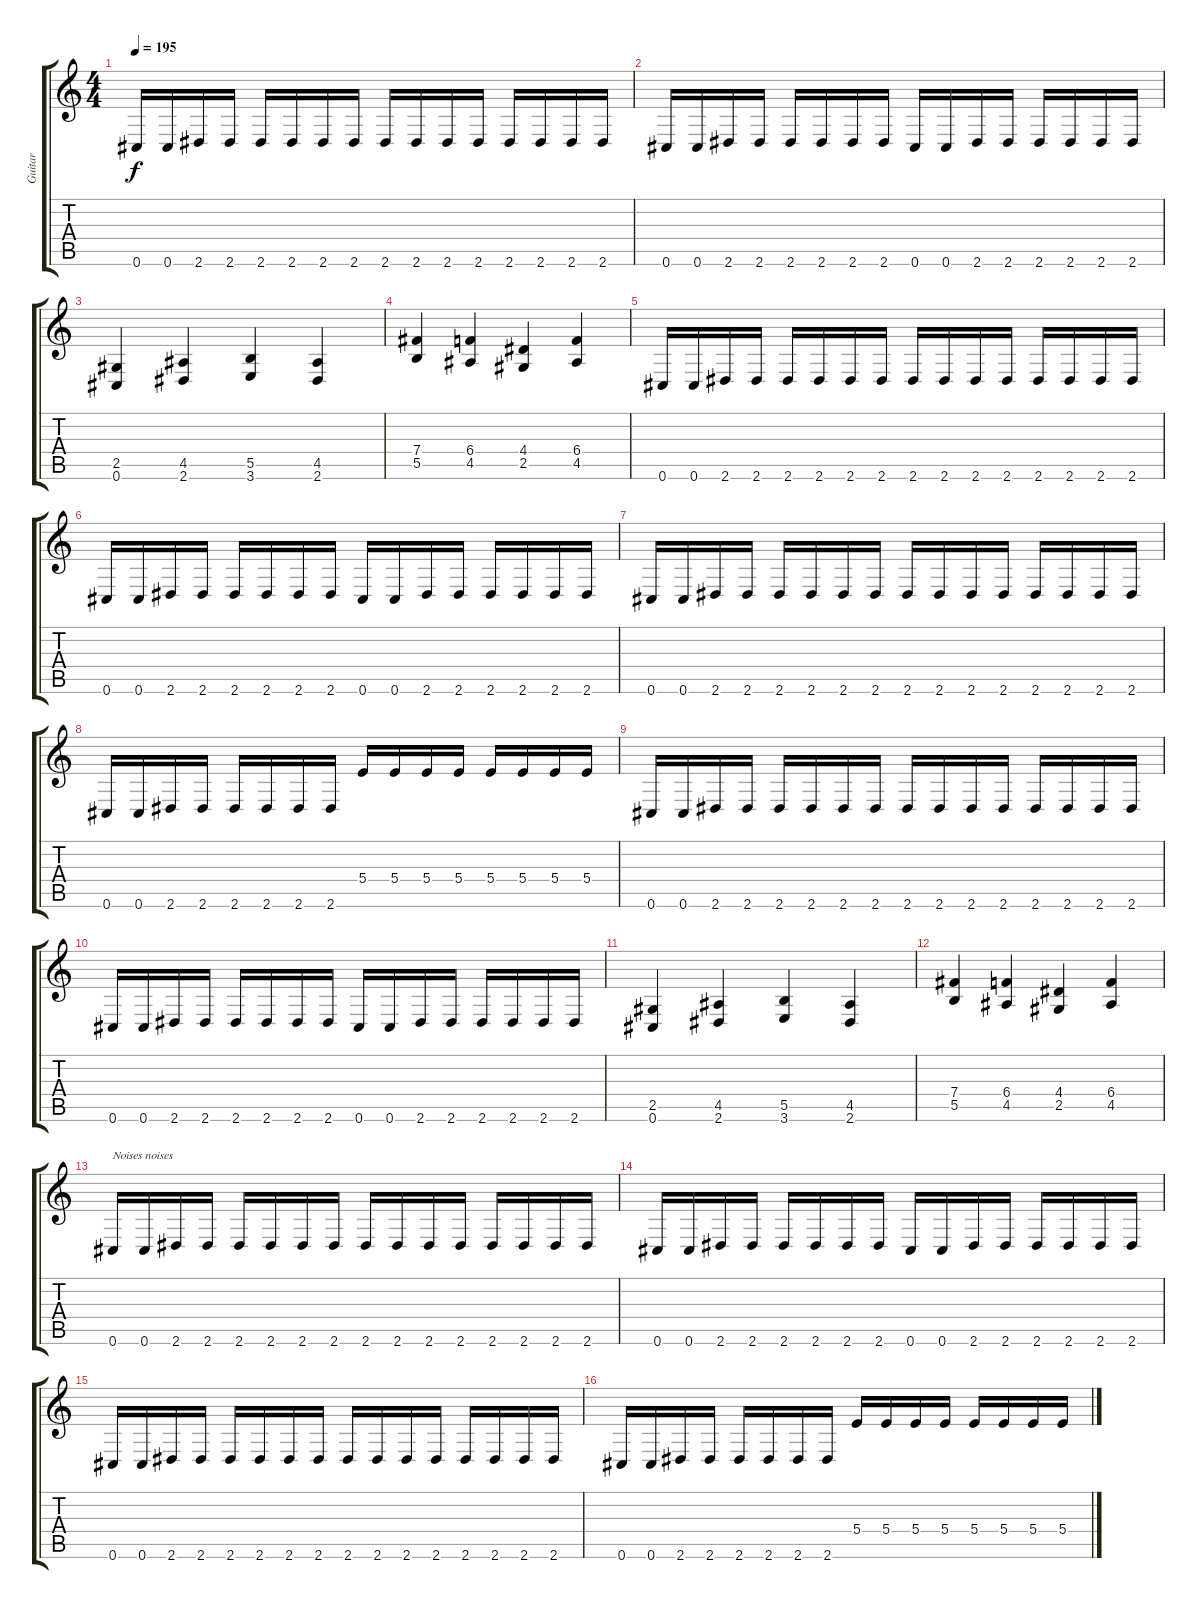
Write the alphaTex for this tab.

\track ("Guitar" "Guitar") {instrument distortionguitar}
\staff {score tabs}
\tuning (Db4 Ab3 E3 B2 Gb2 Db2) {hide}
\ts (4 4)
\tempo 195
\clef g2
\ks c
0.6.16{dy f} 0.6.16 2.6.16 2.6.16 2.6.16 2.6.16 2.6.16 2.6.16 2.6.16 2.6.16 2.6.16 2.6.16 2.6.16 2.6.16 2.6.16 2.6.16 |
0.6.16 0.6.16 2.6.16 2.6.16 2.6.16 2.6.16 2.6.16 2.6.16 0.6.16 0.6.16 2.6.16 2.6.16 2.6.16 2.6.16 2.6.16 2.6.16 |
(2.5 0.6).4 (4.5 2.6).4 (5.5 3.6).4 (4.5 2.6).4 |
(7.4 5.5).4 (6.4 4.5).4 (4.4 2.5).4 (6.4 4.5).4 |
0.6.16 0.6.16 2.6.16 2.6.16 2.6.16 2.6.16 2.6.16 2.6.16 2.6.16 2.6.16 2.6.16 2.6.16 2.6.16 2.6.16 2.6.16 2.6.16 |
0.6.16 0.6.16 2.6.16 2.6.16 2.6.16 2.6.16 2.6.16 2.6.16 0.6.16 0.6.16 2.6.16 2.6.16 2.6.16 2.6.16 2.6.16 2.6.16 |
0.6.16 0.6.16 2.6.16 2.6.16 2.6.16 2.6.16 2.6.16 2.6.16 2.6.16 2.6.16 2.6.16 2.6.16 2.6.16 2.6.16 2.6.16 2.6.16 |
0.6.16 0.6.16 2.6.16 2.6.16 2.6.16 2.6.16 2.6.16 2.6.16 5.4.16 5.4.16 5.4.16 5.4.16 5.4.16 5.4.16 5.4.16 5.4.16 |
0.6.16 0.6.16 2.6.16 2.6.16 2.6.16 2.6.16 2.6.16 2.6.16 2.6.16 2.6.16 2.6.16 2.6.16 2.6.16 2.6.16 2.6.16 2.6.16 |
0.6.16 0.6.16 2.6.16 2.6.16 2.6.16 2.6.16 2.6.16 2.6.16 0.6.16 0.6.16 2.6.16 2.6.16 2.6.16 2.6.16 2.6.16 2.6.16 |
(2.5 0.6).4 (4.5 2.6).4 (5.5 3.6).4 (4.5 2.6).4 |
(7.4 5.5).4 (6.4 4.5).4 (4.4 2.5).4 (6.4 4.5).4 |
0.6.16{txt "Noises noises"} 0.6.16 2.6.16 2.6.16 2.6.16 2.6.16 2.6.16 2.6.16 2.6.16 2.6.16 2.6.16 2.6.16 2.6.16 2.6.16 2.6.16 2.6.16 |
0.6.16 0.6.16 2.6.16 2.6.16 2.6.16 2.6.16 2.6.16 2.6.16 0.6.16 0.6.16 2.6.16 2.6.16 2.6.16 2.6.16 2.6.16 2.6.16 |
0.6.16 0.6.16 2.6.16 2.6.16 2.6.16 2.6.16 2.6.16 2.6.16 2.6.16 2.6.16 2.6.16 2.6.16 2.6.16 2.6.16 2.6.16 2.6.16 |
0.6.16 0.6.16 2.6.16 2.6.16 2.6.16 2.6.16 2.6.16 2.6.16 5.4.16 5.4.16 5.4.16 5.4.16 5.4.16 5.4.16 5.4.16 5.4.16
